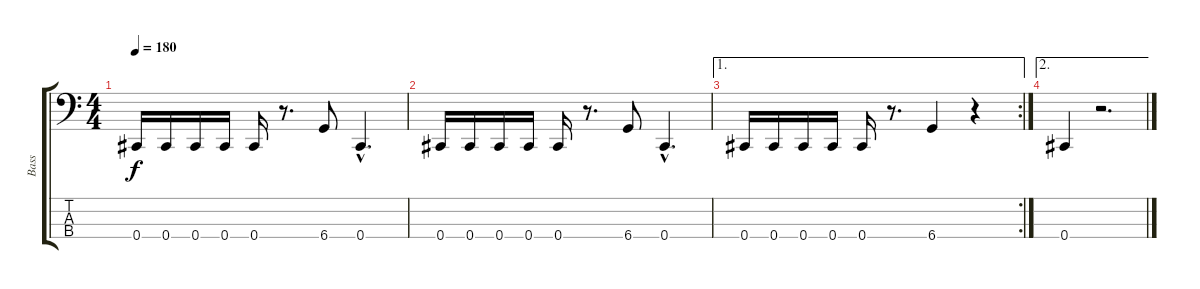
\track ("Bass" "Bass") {instrument electricbasspick}
\staff {score tabs}
\tuning (Gb2 Db2 Ab1 Db1) {hide}
\ts (4 4)
\tempo 180
\clef f4
\ks c
0.4.16{dy f} 0.4.16 0.4.16 0.4.16 0.4.16 r.8{d} 6.4.8 0.4{hac}.4{d} |
0.4.16 0.4.16 0.4.16 0.4.16 0.4.16 r.8{d} 6.4.8 0.4{hac}.4{d} |
\ae 1
\rc 2
0.4.16 0.4.16 0.4.16 0.4.16 0.4.16 r.8{d} 6.4.4 r.4 |
\ae 2
0.4.4 r.2{d}
